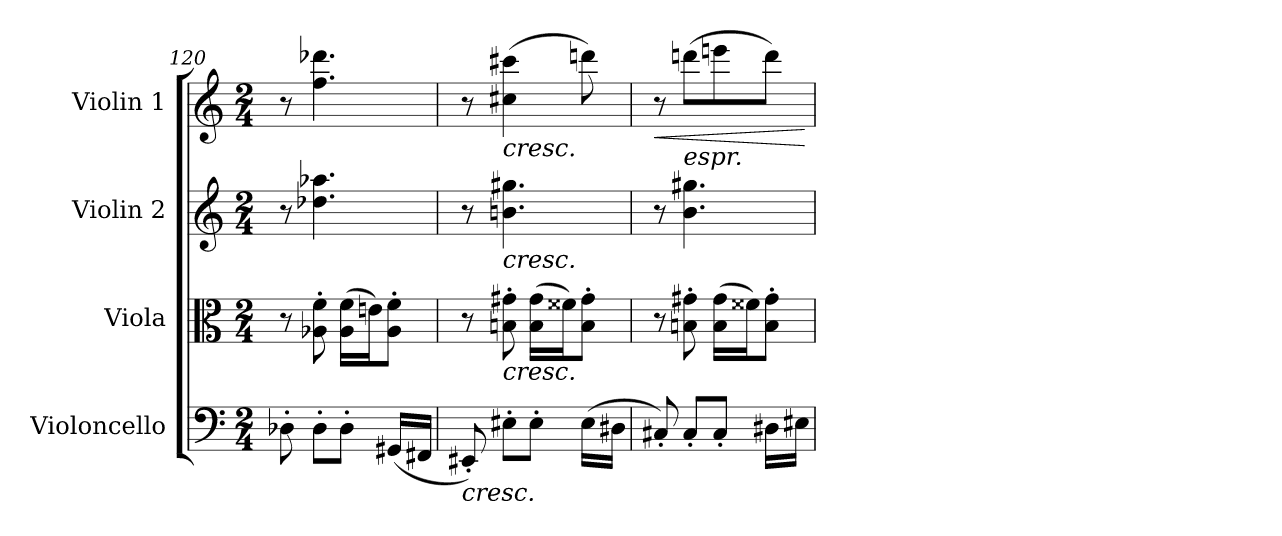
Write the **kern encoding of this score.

**kern	**kern	**kern	**kern	**dynam
*part4	*part3	*part2	*part1	*part1
*staff4	*staff3	*staff2	*staff1	*staff1
*I"Violoncello	*I"Viola	*I"Violin 2	*I"Violin 1	*
*I'Vc	*I'Vla	*I'Vln	*I'Vln	*
*clefF4	*clefC3	*clefG2	*clefG2	*
*k[]	*k[]	*k[]	*k[]	*
*M2/4	*M2/4	*M2/4	*M2/4	*
=120	=120	=120	=120	=120
8D-X'\	8r	8r	8r	.
8D-'\L	8A-X\' 8f\'	4.dd-X\ 4.aa-X\	4.ff\ 4.ddd-X\	.
8D-'\J	(16A-\ 16f\LL	.	.	.
.	16en\J)	.	.	.
(16GG#X/LL	8A-\' 8f\'J	.	.	.
16FF#X/JJ	.	.	.	.
=121	=121	=121	=121	=121
!LO:TX:b:i:t=cresc.	!	!	!	!
8EE#X'/)	8r	8r	8r	.
!	!	!	!LO:TX:b:i:t=cresc.	!
!	!	!LO:TX:b:i:t=cresc.	!	!
!	!LO:TX:b:i:t=cresc.	!	!	!
8E#X'\L	8Bn\' 8g#X\'	4.bn\ 4.gg#X\	(4cc#X\ 4ccc#X\	.
8E#'\J	(16B\ 16g#\LL	.	.	.
.	16f##X\J)	.	.	.
(16E#\LL	8B\' 8g#\'J	.	8dddn\)	.
16D#X\JJ	.	.	.	.
!!LO:LB:g=z
=122	=122	=122	=122	=122
!	!	!	!	!LO:HP:b
8C#X'/)	8r	8r	8r	<
!	!	!	!LO:TX:b:i:t=espr.	!
8C#'/L	8Bn\' 8g#X\'	4.b\ 4.gg#X\	(8dddn\L	.
8C#'/J	(16B\ 16g#\LL	.	8eeen\	.
.	16f##X\J)	.	.	.
16D#X\LL	8B\' 8g#\'J	.	8ddd\J)	.
16E#X\JJ	.	.	.	.
.	.	.	.	[
=	=	=	=	=
*-	*-	*-	*-	*-
